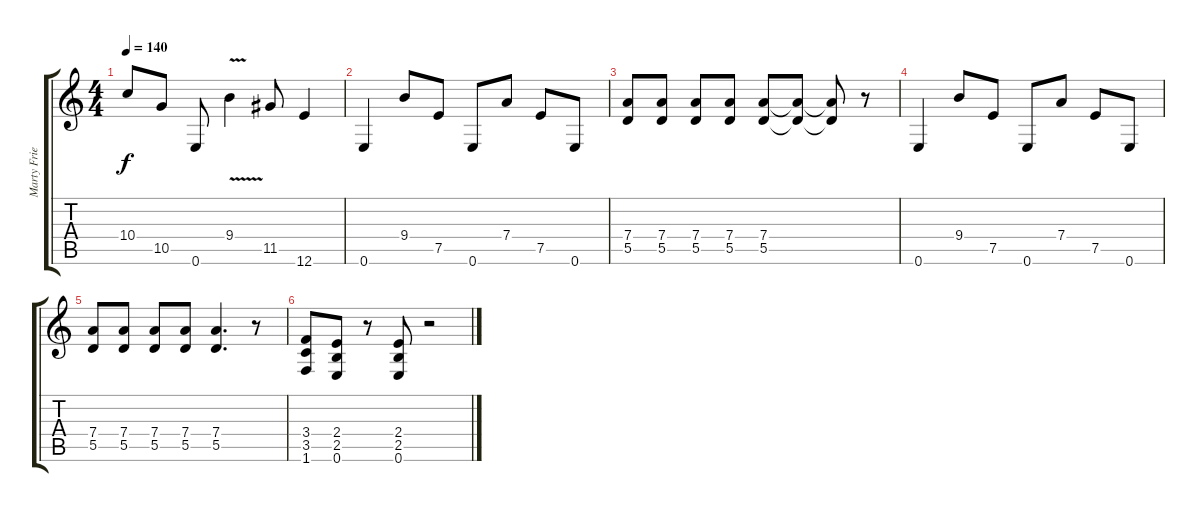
\track ("Marty Friedman" "Marty Frie") {instrument distortionguitar}
\staff {score tabs}
\tuning (E4 B3 G3 D3 A2 E2) {hide}
\ts (4 4)
\tempo 140
\clef g2
\ks c
10.4.8{dy f} 10.5.8 0.6.8 9.4{v}.4 11.5.8 12.6.4 |
0.6.4 9.4.8 7.5.8 0.6.8 7.4.8 7.5.8 0.6.8 |
(7.4 5.5).8 (7.4 5.5).8 (7.4 5.5).8 (7.4 5.5).8 (7.4 5.5).8 (7.4{t} 5.5{t}).8 (7.4{t} 5.5{t}).8 r.8 |
0.6.4 9.4.8 7.5.8 0.6.8 7.4.8 7.5.8 0.6.8 |
(7.4 5.5).8 (7.4 5.5).8 (7.4 5.5).8 (7.4 5.5).8 (7.4 5.5).4{d} r.8 |
(3.4 3.5 1.6).8 (2.4 2.5 0.6).8 r.8 (2.4 2.5 0.6).8 r.2
